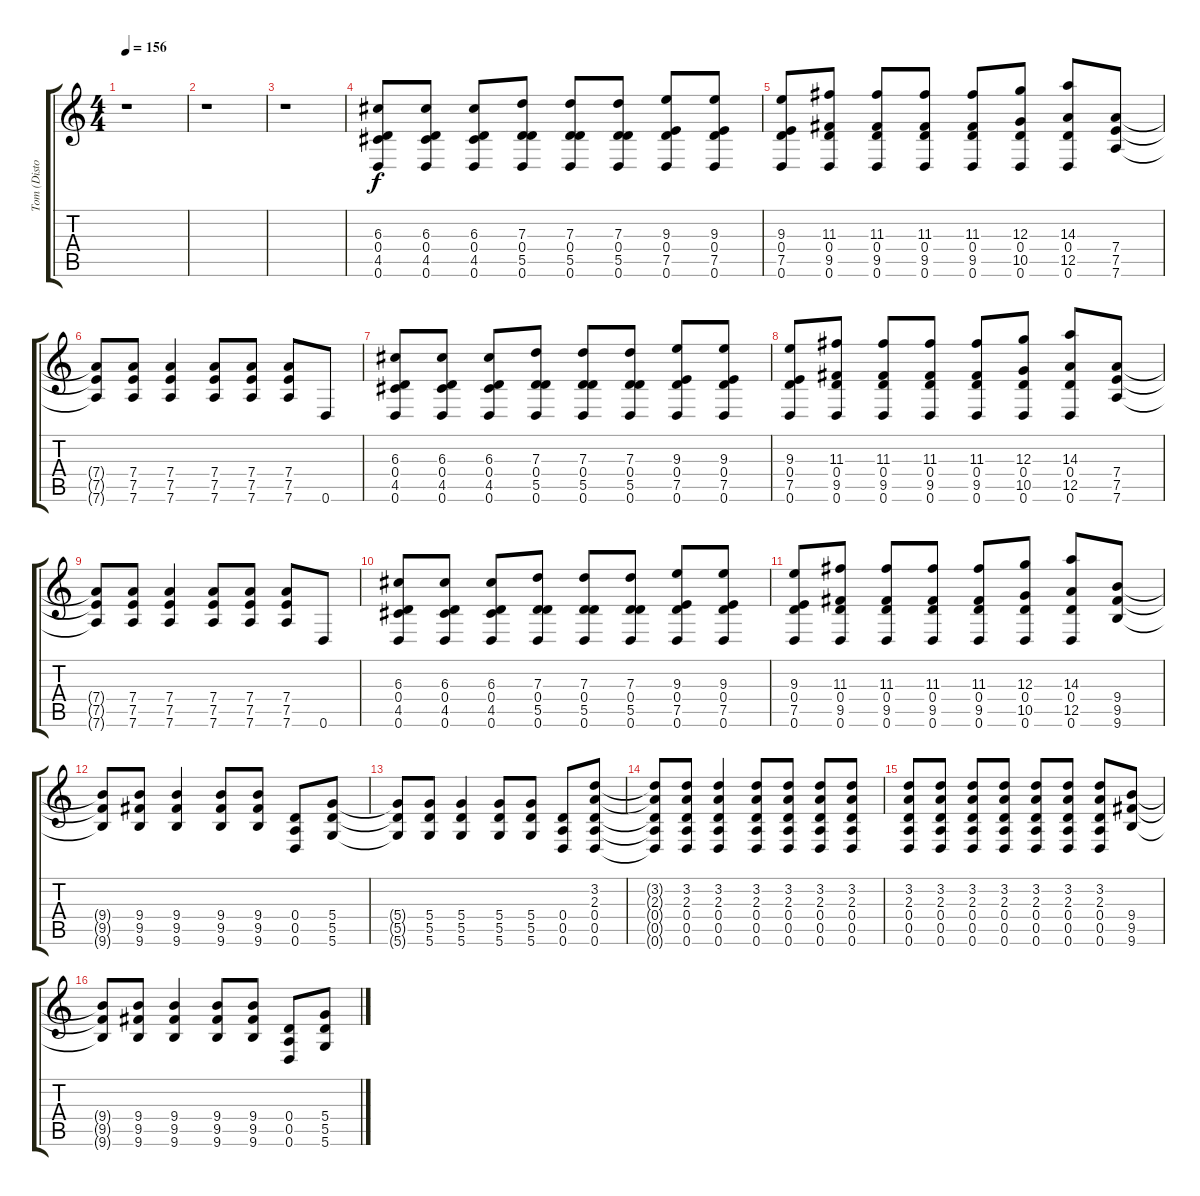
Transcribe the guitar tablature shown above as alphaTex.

\track ("Tom (Distortion)" "Tom (Disto") {instrument distortionguitar}
\staff {score tabs}
\tuning (E4 B3 G3 D3 A2 D2) {hide}
\ts (4 4)
\tempo 156
\clef g2
\ks c
r.1{dy f} |
r.1 |
r.1 |
(6.3 0.4 4.5 0.6).8 (6.3 0.4 4.5 0.6).8 (6.3 0.4 4.5 0.6).8 (7.3 0.4 5.5 0.6).8 (7.3 0.4 5.5 0.6).8 (7.3 0.4 5.5 0.6).8 (9.3 0.4 7.5 0.6).8 (9.3 0.4 7.5 0.6).8 |
(9.3 0.4 7.5 0.6).8 (11.3 0.4 9.5 0.6).8 (11.3 0.4 9.5 0.6).8 (11.3 0.4 9.5 0.6).8 (11.3 0.4 9.5 0.6).8 (12.3 0.4 10.5 0.6).8 (14.3 0.4 12.5 0.6).8 (7.4 7.5 7.6).8 |
(7.4{t} 7.5{t} 7.6{t}).8 (7.4 7.5 7.6).8 (7.4 7.5 7.6).4 (7.4 7.5 7.6).8 (7.4 7.5 7.6).8 (7.4 7.5 7.6).8 0.6.8 |
(6.3 0.4 4.5 0.6).8 (6.3 0.4 4.5 0.6).8 (6.3 0.4 4.5 0.6).8 (7.3 0.4 5.5 0.6).8 (7.3 0.4 5.5 0.6).8 (7.3 0.4 5.5 0.6).8 (9.3 0.4 7.5 0.6).8 (9.3 0.4 7.5 0.6).8 |
(9.3 0.4 7.5 0.6).8 (11.3 0.4 9.5 0.6).8 (11.3 0.4 9.5 0.6).8 (11.3 0.4 9.5 0.6).8 (11.3 0.4 9.5 0.6).8 (12.3 0.4 10.5 0.6).8 (14.3 0.4 12.5 0.6).8 (7.4 7.5 7.6).8 |
(7.4{t} 7.5{t} 7.6{t}).8 (7.4 7.5 7.6).8 (7.4 7.5 7.6).4 (7.4 7.5 7.6).8 (7.4 7.5 7.6).8 (7.4 7.5 7.6).8 0.6.8 |
(6.3 0.4 4.5 0.6).8 (6.3 0.4 4.5 0.6).8 (6.3 0.4 4.5 0.6).8 (7.3 0.4 5.5 0.6).8 (7.3 0.4 5.5 0.6).8 (7.3 0.4 5.5 0.6).8 (9.3 0.4 7.5 0.6).8 (9.3 0.4 7.5 0.6).8 |
(9.3 0.4 7.5 0.6).8 (11.3 0.4 9.5 0.6).8 (11.3 0.4 9.5 0.6).8 (11.3 0.4 9.5 0.6).8 (11.3 0.4 9.5 0.6).8 (12.3 0.4 10.5 0.6).8 (14.3 0.4 12.5 0.6).8 (9.4 9.5 9.6).8 |
(9.4{t} 9.5{t} 9.6{t}).8 (9.4 9.5 9.6).8 (9.4 9.5 9.6).4 (9.4 9.5 9.6).8 (9.4 9.5 9.6).8 (0.4 0.5 0.6).8 (5.4 5.5 5.6).8 |
(5.4{t} 5.5{t} 5.6{t}).8 (5.4 5.5 5.6).8 (5.4 5.5 5.6).4 (5.4 5.5 5.6).8 (5.4 5.5 5.6).8 (0.4 0.5 0.6).8 (3.2 2.3 0.4 0.5 0.6).8 |
(3.2{t} 2.3{t} 0.4{t} 0.5{t} 0.6{t}).8 (3.2 2.3 0.4 0.5 0.6).8 (3.2 2.3 0.4 0.5 0.6).4 (3.2 2.3 0.4 0.5 0.6).8 (3.2 2.3 0.4 0.5 0.6).8 (3.2 2.3 0.4 0.5 0.6).8 (3.2 2.3 0.4 0.5 0.6).8 |
(3.2 2.3 0.4 0.5 0.6).8 (3.2 2.3 0.4 0.5 0.6).8 (3.2 2.3 0.4 0.5 0.6).8 (3.2 2.3 0.4 0.5 0.6).8 (3.2 2.3 0.4 0.5 0.6).8 (3.2 2.3 0.4 0.5 0.6).8 (3.2 2.3 0.4 0.5 0.6).8 (9.4 9.5 9.6).8 |
(9.4{t} 9.5{t} 9.6{t}).8 (9.4 9.5 9.6).8 (9.4 9.5 9.6).4 (9.4 9.5 9.6).8 (9.4 9.5 9.6).8 (0.4 0.5 0.6).8 (5.4 5.5 5.6).8
